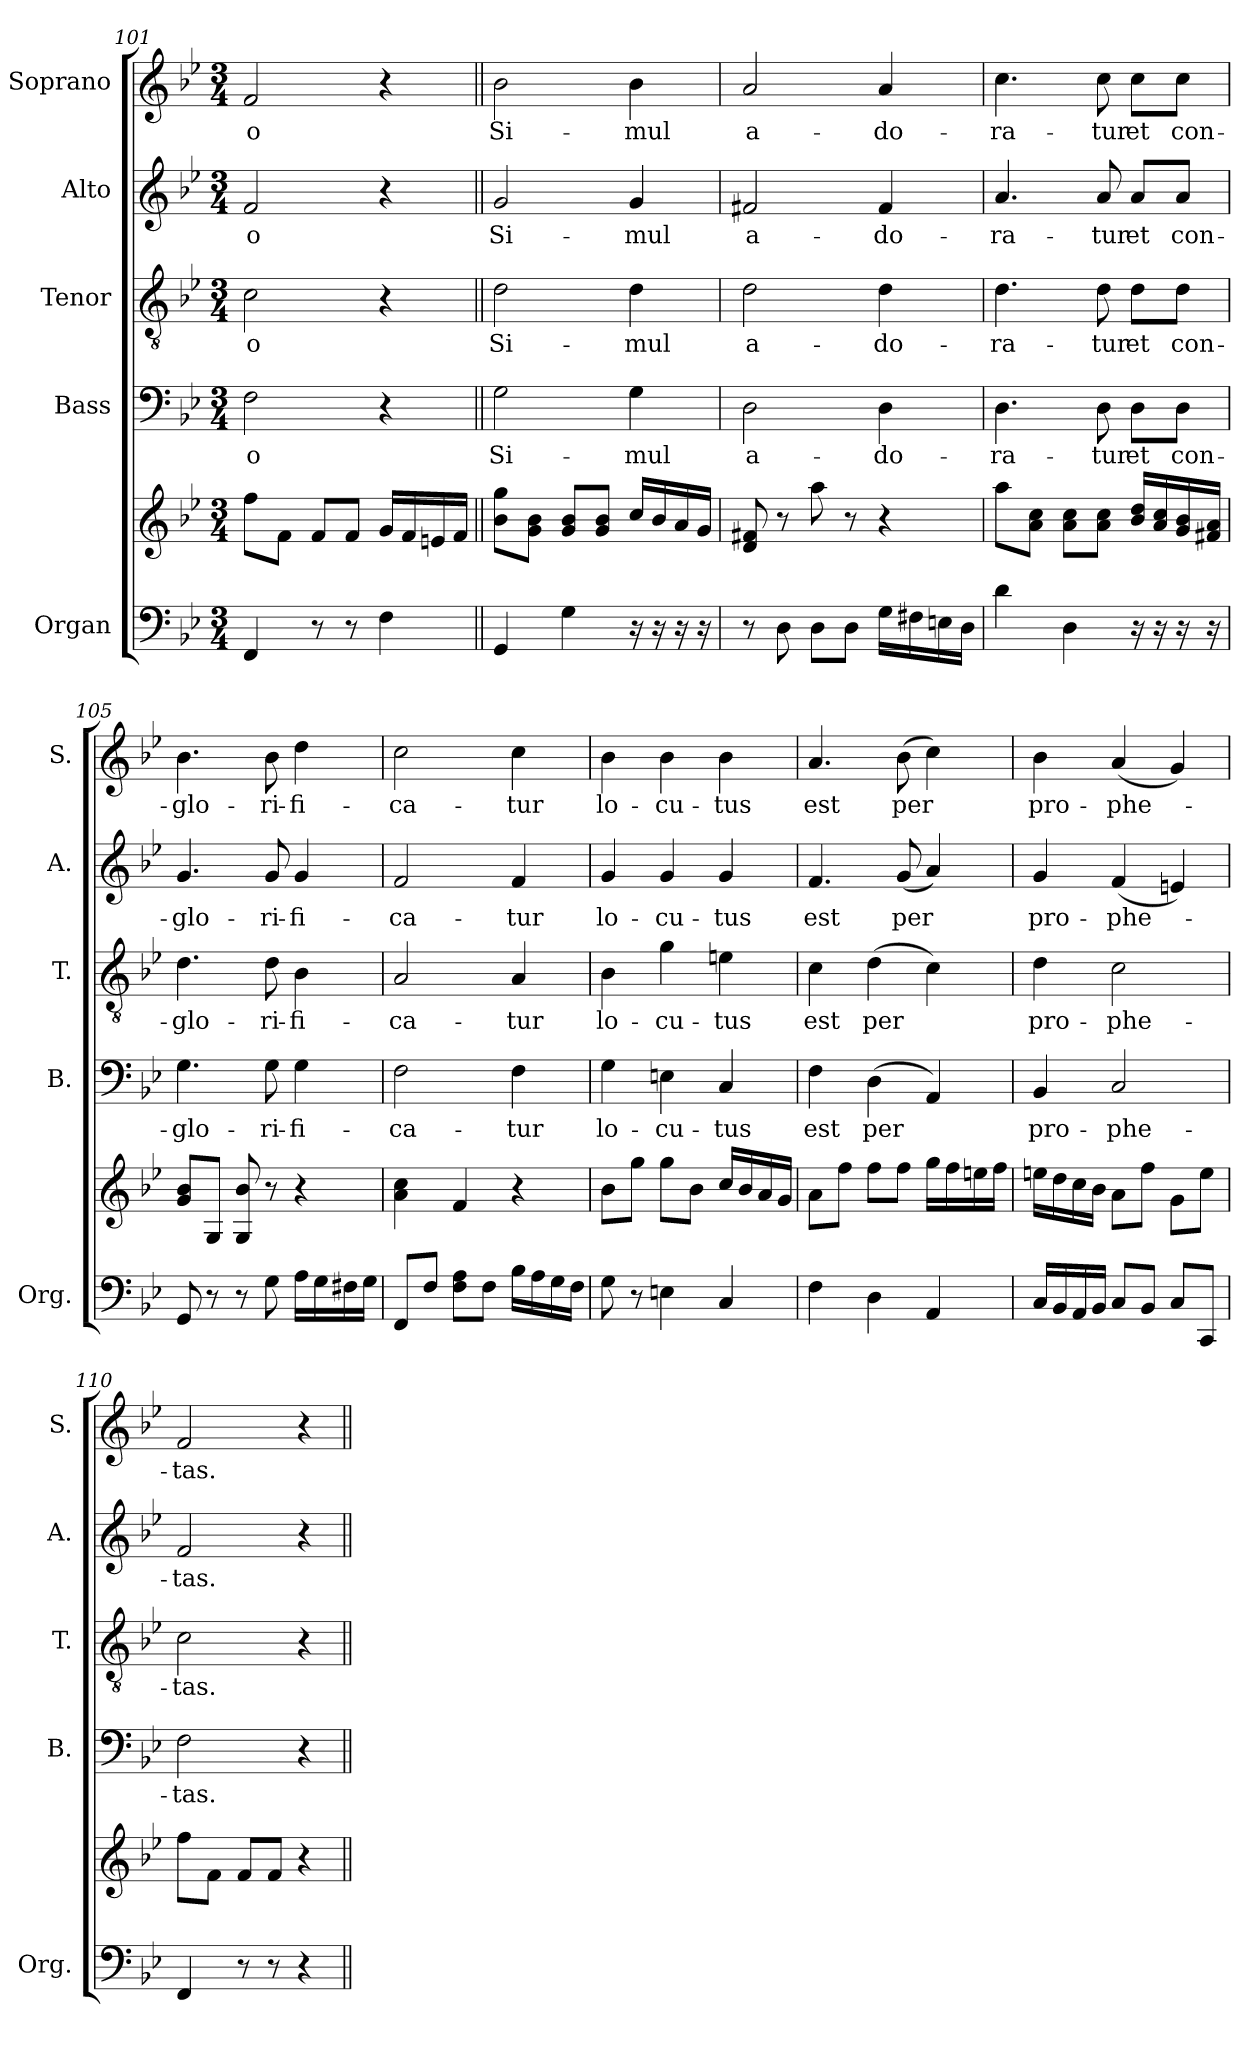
**kern	**kern	**kern	**text	**kern	**text	**kern	**text	**kern	**text
*part5	*part5	*part4	*part4	*part3	*part3	*part2	*part2	*part1	*part1
*staff6	*staff5	*staff4	*staff4	*staff3	*staff3	*staff2	*staff2	*staff1	*staff1
*I"Organ	*	*I"Bass	*	*I"Tenor	*	*I"Alto	*	*I"Soprano	*
*I'Org.	*	*I'B.	*	*I'T.	*	*I'A.	*	*I'S.	*
*clefF4	*clefG2	*clefF4	*	*clefGv2	*	*clefG2	*	*clefG2	*
*k[b-e-]	*k[b-e-]	*k[b-e-]	*	*k[b-e-]	*	*k[b-e-]	*	*k[b-e-]	*
*M3/4	*M3/4	*M3/4	*	*M3/4	*	*M3/4	*	*M3/4	*
=101	=101	=101	=101	=101	=101	=101	=101	=101	=101
!	!	!	!LO:LY:b	!	!LO:LY:b	!	!LO:LY:b	!	!LO:LY:b
4FF/	8ff\L	2F\	-o	2c\	-o	2f/	-o	2f/	-o
.	8f\J	.	.	.	.	.	.	.	.
8r	8f/L	.	.	.	.	.	.	.	.
8r	8f/J	.	.	.	.	.	.	.	.
4F\	16g/LL	4r	.	4r	.	4r	.	4r	.
.	16f/	.	.	.	.	.	.	.	.
.	16en/	.	.	.	.	.	.	.	.
.	16f/JJ	.	.	.	.	.	.	.	.
=102||	=102||	=102||	=102||	=102||	=102||	=102||	=102||	=102||	=102||
!	!	!	!LO:LY:b	!	!LO:LY:b	!	!LO:LY:b	!	!LO:LY:b
4GG/	8b-\ 8gg\L	2G\	Si-	2d\	Si-	2g/	Si-	2b-\	Si-
.	8g\ 8b-\J	.	.	.	.	.	.	.	.
4G\	8g/ 8b-/L	.	.	.	.	.	.	.	.
.	8g/ 8b-/J	.	.	.	.	.	.	.	.
!	!	!	!LO:LY:b	!	!LO:LY:b	!	!LO:LY:b	!	!LO:LY:b
16r	16cc/LL	4G\	-mul	4d\	-mul	4g/	-mul	4b-\	-mul
16r	16b-/	.	.	.	.	.	.	.	.
16r	16a/	.	.	.	.	.	.	.	.
16r	16g/JJ	.	.	.	.	.	.	.	.
=103	=103	=103	=103	=103	=103	=103	=103	=103	=103
!	!	!	!LO:LY:b	!	!LO:LY:b	!	!LO:LY:b	!	!LO:LY:b
8r	8d/ 8f#X/	2D\	a-	2d\	a-	2f#X/	a-	2a/	a-
8D\	8r	.	.	.	.	.	.	.	.
8D\L	8aa\	.	.	.	.	.	.	.	.
8D\J	8r	.	.	.	.	.	.	.	.
!	!	!	!LO:LY:b	!	!LO:LY:b	!	!LO:LY:b	!	!LO:LY:b
16G\LL	4r	4D\	-do-	4d\	-do-	4f#/	-do-	4a/	-do-
16F#X\	.	.	.	.	.	.	.	.	.
16En\	.	.	.	.	.	.	.	.	.
16D\JJ	.	.	.	.	.	.	.	.	.
=104	=104	=104	=104	=104	=104	=104	=104	=104	=104
!	!	!	!LO:LY:b	!	!LO:LY:b	!	!LO:LY:b	!	!LO:LY:b
4d\	8aa\L	4.D\	-ra-	4.d\	-ra-	4.a/	-ra-	4.cc\	-ra-
.	8a\ 8cc\J	.	.	.	.	.	.	.	.
4D\	8a\ 8cc\L	.	.	.	.	.	.	.	.
!	!	!	!LO:LY:b	!	!LO:LY:b	!	!LO:LY:b	!	!LO:LY:b
.	8a\ 8cc\J	8D\	-tur	8d\	-tur	8a/	-tur	8cc\	-tur
!	!	!	!LO:LY:b	!	!LO:LY:b	!	!LO:LY:b	!	!LO:LY:b
16r	16b-/ 16dd/LL	8D\L	et	8d\L	et	8a/L	et	8cc\L	et
16r	16a/ 16cc/	.	.	.	.	.	.	.	.
!	!	!	!LO:LY:b	!	!LO:LY:b	!	!LO:LY:b	!	!LO:LY:b
16r	16g/ 16b-/	8D\J	con-	8d\J	con-	8a/J	con-	8cc\J	con-
16r	16f#X/ 16a/JJ	.	.	.	.	.	.	.	.
=105	=105	=105	=105	=105	=105	=105	=105	=105	=105
!	!	!	!LO:LY:b	!	!LO:LY:b	!	!LO:LY:b	!	!LO:LY:b
8GG/	8g/ 8b-/L	4.G\	-glo-	4.d\	-glo-	4.g/	-glo-	4.b-\	-glo-
8r	8G/J	.	.	.	.	.	.	.	.
8r	8G/ 8b-/	.	.	.	.	.	.	.	.
!	!	!	!LO:LY:b	!	!LO:LY:b	!	!LO:LY:b	!	!LO:LY:b
8G\	8r	8G\	-ri-	8d\	-ri-	8g/	-ri-	8b-\	-ri-
!	!	!	!LO:LY:b	!	!LO:LY:b	!	!LO:LY:b	!	!LO:LY:b
16A\LL	4r	4G\	-fi-	4B-\	-fi-	4g/	-fi-	4dd\	-fi-
16G\	.	.	.	.	.	.	.	.	.
16F#X\	.	.	.	.	.	.	.	.	.
16G\JJ	.	.	.	.	.	.	.	.	.
!!LO:LB:g=z
=106	=106	=106	=106	=106	=106	=106	=106	=106	=106
!	!	!	!LO:LY:b	!	!LO:LY:b	!	!LO:LY:b	!	!LO:LY:b
8FF/L	4a\ 4cc\	2F\	ca-	2A/	ca-	2f/	ca-	2cc\	ca-
8F/J	.	.	.	.	.	.	.	.	.
8F\ 8A\L	4f/	.	.	.	.	.	.	.	.
8F\J	.	.	.	.	.	.	.	.	.
!	!	!	!LO:LY:b	!	!LO:LY:b	!	!LO:LY:b	!	!LO:LY:b
16B-\LL	4r	4F\	-tur	4A/	-tur	4f/	-tur	4cc\	-tur
16A\	.	.	.	.	.	.	.	.	.
16G\	.	.	.	.	.	.	.	.	.
16F\JJ	.	.	.	.	.	.	.	.	.
=107	=107	=107	=107	=107	=107	=107	=107	=107	=107
!	!	!	!LO:LY:b	!	!LO:LY:b	!	!LO:LY:b	!	!LO:LY:b
8G\	8b-\L	4G\	lo-	4B-\	lo-	4g/	lo-	4b-\	lo-
8r	8gg\J	.	.	.	.	.	.	.	.
!	!	!	!LO:LY:b	!	!LO:LY:b	!	!LO:LY:b	!	!LO:LY:b
4En\	8gg\L	4En\	-cu-	4g\	-cu-	4g/	-cu-	4b-\	-cu-
.	8b-\J	.	.	.	.	.	.	.	.
!	!	!	!LO:LY:b	!	!LO:LY:b	!	!LO:LY:b	!	!LO:LY:b
4C/	16cc/LL	4C/	-tus	4en\	-tus	4g/	-tus	4b-\	-tus
.	16b-/	.	.	.	.	.	.	.	.
.	16a/	.	.	.	.	.	.	.	.
.	16g/JJ	.	.	.	.	.	.	.	.
=108	=108	=108	=108	=108	=108	=108	=108	=108	=108
!	!	!	!LO:LY:b	!	!LO:LY:b	!	!LO:LY:b	!	!LO:LY:b
4F\	8a\L	4F\	est	4c\	est	4.f/	est	4.a/	est
.	8ff\J	.	.	.	.	.	.	.	.
!	!	!	!LO:LY:b	!	!LO:LY:b	!	!	!	!
4D\	8ff\L	(>4D\	per	(>4d\	per	.	.	.	.
!	!	!	!	!	!	!	!LO:LY:b	!	!LO:LY:b
.	8ff\J	.	.	.	.	(<8g/	per	(>8b-\	per
4AA/	16gg\LL	4AA/)	.	4c\)	.	4a/)	.	4cc\)	.
.	16ff\	.	.	.	.	.	.	.	.
.	16een\	.	.	.	.	.	.	.	.
.	16ff\JJ	.	.	.	.	.	.	.	.
=109	=109	=109	=109	=109	=109	=109	=109	=109	=109
!	!	!	!LO:LY:b	!	!LO:LY:b	!	!LO:LY:b	!	!LO:LY:b
16C/LL	16een\LL	4BB-/	pro-	4d\	pro-	4g/	pro-	4b-\	pro-
16BB-/	16dd\	.	.	.	.	.	.	.	.
16AA/	16cc\	.	.	.	.	.	.	.	.
16BB-/JJ	16b-\JJ	.	.	.	.	.	.	.	.
!	!	!	!LO:LY:b	!	!LO:LY:b	!	!LO:LY:b	!	!LO:LY:b
8C/L	8a\L	2C/	-phe-	2c\	-phe-	(<4f/	-phe-	(>4a/	-phe-
8BB-/J	8ff\J	.	.	.	.	.	.	.	.
8C/L	8g\L	.	.	.	.	4en/)	.	4g/)	.
8CC/J	8ee\J	.	.	.	.	.	.	.	.
=110	=110	=110	=110	=110	=110	=110	=110	=110	=110
!	!	!	!LO:LY:b	!	!LO:LY:b	!	!LO:LY:b	!	!LO:LY:b
4FF/	8ff\L	2F\	-tas.	2c\	-tas.	2f/	-tas.	2f/	-tas.
.	8f\J	.	.	.	.	.	.	.	.
8r	8f/L	.	.	.	.	.	.	.	.
8r	8f/J	.	.	.	.	.	.	.	.
4r	4r	4r	.	4r	.	4r	.	4r	.
=||	=||	=||	=||	=||	=||	=||	=||	=||	=||
*-	*-	*-	*-	*-	*-	*-	*-	*-	*-
